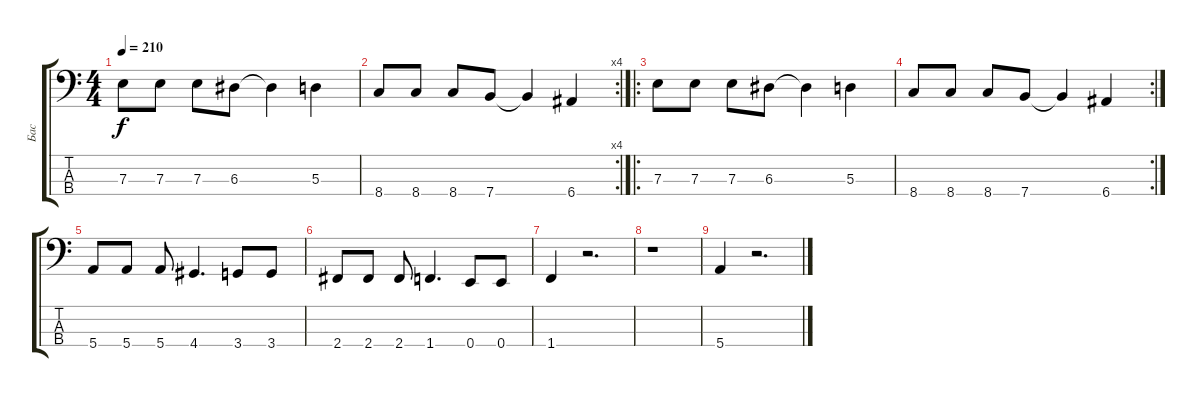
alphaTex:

\track ("Бас" "Бас") {instrument electricbasspick}
\staff {score tabs}
\tuning (G2 D2 A1 E1) {hide}
\ts (4 4)
\tempo 210
\clef f4
\ks c
7.3.8{dy f} 7.3.8 7.3.8 6.3.8 6.3{t}.4 5.3.4 |
\rc 4
8.4.8 8.4.8 8.4.8 7.4.8 7.4{t}.4 6.4.4 |
\ro
7.3.8 7.3.8 7.3.8 6.3.8 6.3{t}.4 5.3.4 |
\rc 2
8.4.8 8.4.8 8.4.8 7.4.8 7.4{t}.4 6.4.4 |
5.4.8 5.4.8 5.4.8 4.4.4{d} 3.4.8 3.4.8 |
2.4.8 2.4.8 2.4.8 1.4.4{d} 0.4.8 0.4.8 |
1.4.4 r.2{d} |
r.1 |
5.4.4 r.2{d}
